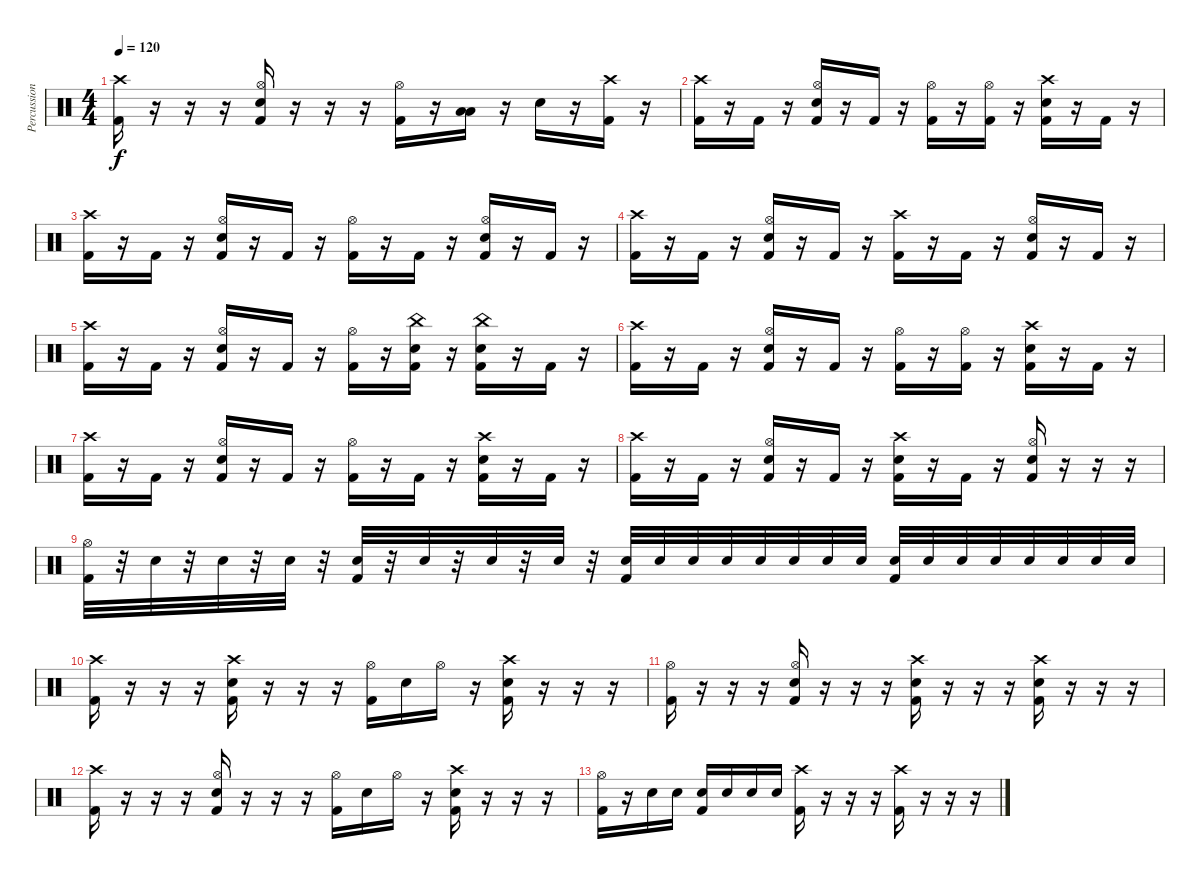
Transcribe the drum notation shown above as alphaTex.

\track ("Percussion" "Percussion") {instrument percussion}
\staff {score}
\articulation defaults
\ts (4 4)
\tempo 120
\clef neutral
\ks c
("Crash high (hit)" "Kick (hit) 2").16{dy f} r.16 r.16 r.16 ("Hi-Hat (open)" "Snare (hit) 2" "Kick (hit) 2").16 r.16 r.16 r.16 ("Hi-Hat (open)" "Kick (hit) 2").16 r.16 ("Low Tom (hit)" "Low Floor Tom (hit)").16 r.16 "Snare (hit) 2".16 r.16 ("Crash high (hit)" "Kick (hit) 2").16 r.16 |
("Crash high (hit)" "Kick (hit) 2").16 r.16 "Kick (hit) 2".16 r.16 ("Hi-Hat (open)" "Snare (hit) 2" "Kick (hit) 2").16 r.16 "Kick (hit) 2".16 r.16 ("Hi-Hat (open)" "Kick (hit) 2").16 r.16 ("Hi-Hat (open)" "Kick (hit) 2").16 r.16 ("Crash high (hit)" "Snare (hit) 2" "Kick (hit) 2").16 r.16 "Kick (hit) 2".16 r.16 |
("Crash high (hit)" "Kick (hit) 2").16 r.16 "Kick (hit) 2".16 r.16 ("Hi-Hat (open)" "Snare (hit) 2" "Kick (hit) 2").16 r.16 "Kick (hit) 2".16 r.16 ("Hi-Hat (open)" "Kick (hit) 2").16 r.16 "Kick (hit) 2".16 r.16 ("Hi-Hat (open)" "Snare (hit) 2" "Kick (hit) 2").16 r.16 "Kick (hit) 2".16 r.16 |
("Crash high (hit)" "Kick (hit) 2").16 r.16 "Kick (hit) 2".16 r.16 ("Hi-Hat (open)" "Snare (hit) 2" "Kick (hit) 2").16 r.16 "Kick (hit) 2".16 r.16 ("Crash high (hit)" "Kick (hit) 2").16 r.16 "Kick (hit) 2".16 r.16 ("Hi-Hat (open)" "Snare (hit) 2" "Kick (hit) 2").16 r.16 "Kick (hit) 2".16 r.16 |
("Crash high (hit)" "Kick (hit) 2").16 r.16 "Kick (hit) 2".16 r.16 ("Hi-Hat (open)" "Snare (hit) 2" "Kick (hit) 2").16 r.16 "Kick (hit) 2".16 r.16 ("Hi-Hat (open)" "Kick (hit) 2").16 r.16 ("China (hit)" "Snare (hit) 2" "Kick (hit) 2").16 r.16 ("China (hit)" "Snare (hit) 2" "Kick (hit) 2").16 r.16 "Kick (hit) 2".16 r.16 |
("Crash high (hit)" "Kick (hit) 2").16 r.16 "Kick (hit) 2".16 r.16 ("Hi-Hat (open)" "Snare (hit) 2" "Kick (hit) 2").16 r.16 "Kick (hit) 2".16 r.16 ("Hi-Hat (open)" "Kick (hit) 2").16 r.16 ("Hi-Hat (open)" "Kick (hit) 2").16 r.16 ("Crash high (hit)" "Snare (hit) 2" "Kick (hit) 2").16 r.16 "Kick (hit) 2".16 r.16 |
("Crash high (hit)" "Kick (hit) 2").16 r.16 "Kick (hit) 2".16 r.16 ("Hi-Hat (open)" "Snare (hit) 2" "Kick (hit) 2").16 r.16 "Kick (hit) 2".16 r.16 ("Hi-Hat (open)" "Kick (hit) 2").16 r.16 "Kick (hit) 2".16 r.16 ("Crash high (hit)" "Snare (hit) 2" "Kick (hit) 2").16 r.16 "Kick (hit) 2".16 r.16 |
("Crash high (hit)" "Kick (hit) 2").16 r.16 "Kick (hit) 2".16 r.16 ("Hi-Hat (open)" "Snare (hit) 2" "Kick (hit) 2").16 r.16 "Kick (hit) 2".16 r.16 ("Crash high (hit)" "Snare (hit) 2" "Kick (hit) 2").16 r.16 "Kick (hit) 2".16 r.16 ("Hi-Hat (open)" "Snare (hit) 2" "Kick (hit) 2").16 r.16 r.16 r.16 |
("Hi-Hat (open)" "Kick (hit) 2").32 r.32 "Snare (hit) 2".32 r.32 "Snare (hit) 2".32 r.32 "Snare (hit) 2".32 r.32 ("Snare (hit) 2" "Kick (hit) 2").32 r.32 "Snare (hit) 2".32 r.32 "Snare (hit) 2".32 r.32 "Snare (hit) 2".32 r.32 ("Snare (hit) 2" "Kick (hit) 2").32 "Snare (hit) 2".32 "Snare (hit) 2".32 "Snare (hit) 2".32 "Snare (hit) 2".32 "Snare (hit) 2".32 "Snare (hit) 2".32 "Snare (hit) 2".32 ("Snare (hit) 2" "Kick (hit) 2").32 "Snare (hit) 2".32 "Snare (hit) 2".32 "Snare (hit) 2".32 "Snare (hit) 2".32 "Snare (hit) 2".32 "Snare (hit) 2".32 "Snare (hit) 2".32 |
("Crash high (hit)" "Kick (hit) 2").16 r.16 r.16 r.16 ("Crash high (hit)" "Snare (hit) 2" "Kick (hit) 2").16 r.16 r.16 r.16 ("Hi-Hat (open)" "Kick (hit) 2").16 "Snare (hit) 2".16 "Hi-Hat (open)".16 r.16 ("Crash high (hit)" "Snare (hit) 2" "Kick (hit) 2").16 r.16 r.16 r.16 |
("Hi-Hat (open)" "Kick (hit) 2").16 r.16 r.16 r.16 ("Hi-Hat (open)" "Snare (hit) 2" "Kick (hit) 2").16 r.16 r.16 r.16 ("Crash high (hit)" "Snare (hit) 2" "Kick (hit) 2").16 r.16 r.16 r.16 ("Crash high (hit)" "Snare (hit) 2" "Kick (hit) 2").16 r.16 r.16 r.16 |
("Crash high (hit)" "Kick (hit) 2").16 r.16 r.16 r.16 ("Hi-Hat (open)" "Snare (hit) 2" "Kick (hit) 2").16 r.16 r.16 r.16 ("Hi-Hat (open)" "Kick (hit) 2").16 "Snare (hit) 2".16 "Hi-Hat (open)".16 r.16 ("Crash high (hit)" "Snare (hit) 2" "Kick (hit) 2").16 r.16 r.16 r.16 |
("Hi-Hat (open)" "Kick (hit) 2").16 r.16 "Snare (hit) 2".16 "Snare (hit) 2".16 ("Snare (hit) 2" "Kick (hit) 2").16 "Snare (hit) 2".16 "Snare (hit) 2".16 "Snare (hit) 2".16 ("Crash high (hit)" "Kick (hit) 2").16 r.16 r.16 r.16 ("Crash high (hit)" "Kick (hit) 2").16 r.16 r.16 r.16
